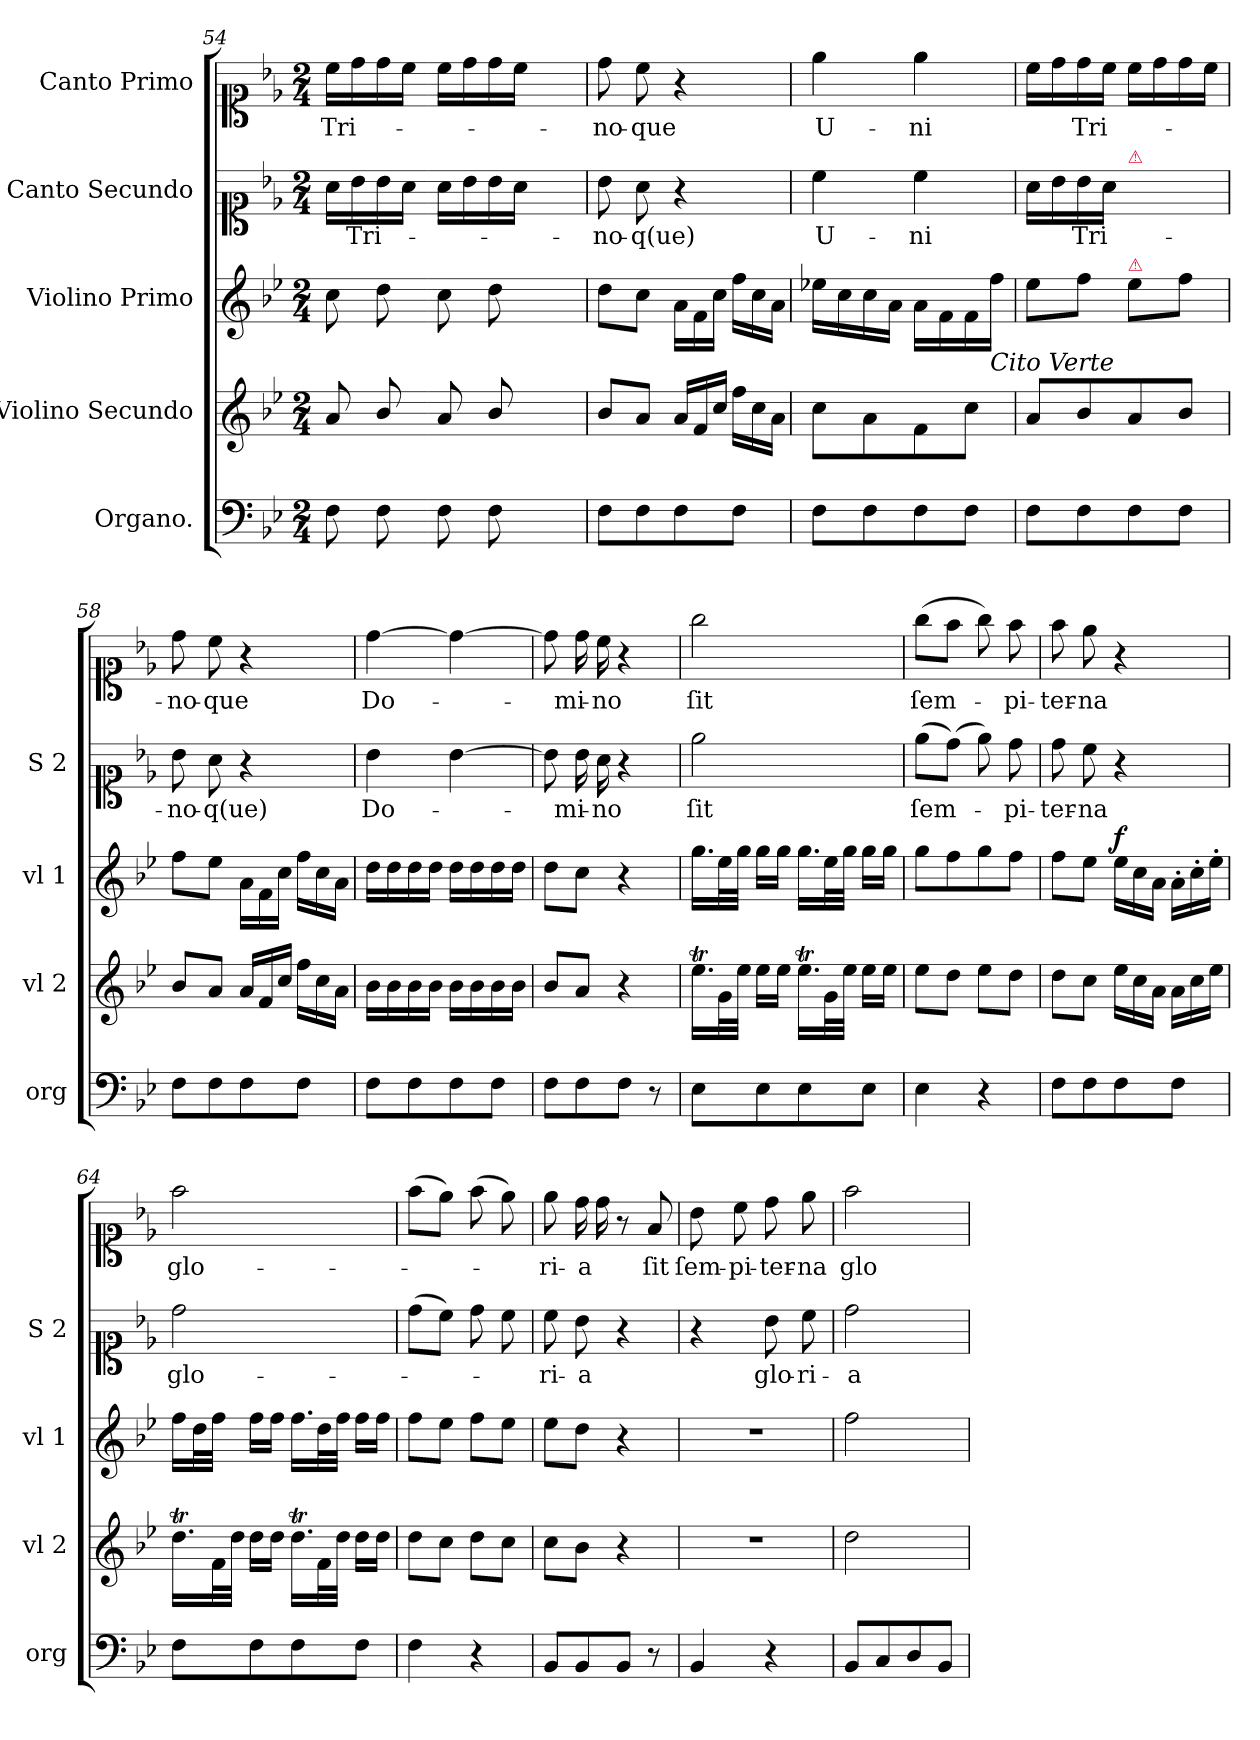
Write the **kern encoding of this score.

**kern	**kern	**kern	**dynam	**kern	**text	**kern	**text
*part5	*part4	*part3	*part3	*part2	*part2	*part1	*part1
*staff5	*staff4	*staff3	*staff3	*staff2	*staff2	*staff1	*staff1
*I"Organo.	*I"Violino Secundo	*I"Violino Primo	*	*I"Canto Secundo	*	*I"Canto Primo	*
*I'org	*I'vl 2	*I'vl 1	*	*I'S 2	*	*	*
*clefF4	*clefG2	*clefG2	*	*clefC1	*	*clefC1	*
*k[b-e-]	*k[b-e-]	*k[b-e-]	*	*k[b-e-]	*	*k[b-e-]	*
*B-:	*B-:	*B-:	*	*B-:	*	*B-:	*
*M2/4	*M2/4	*M2/4	*	*M2/4	*	*M2/4	*
=54	=54	=54	=54	=54	=54	=54	=54
8F\	8a/	8cc\	.	16a\LL	.	16cc\LL	Tri-
.	.	.	.	16b-\	Tri-	16dd\	.
8F\	8b-/	8dd\	.	16b-\	.	16dd\	.
.	.	.	.	16a\JJ	.	16cc\JJ	.
=-	=-	=-	=-	=-	=-	=-	=-
8F\	8a/	8cc\	.	16a\LL	.	16cc\LL	.
.	.	.	.	16b-\	.	16dd\	.
8F\	8b-/	8dd\	.	16b-\	.	16dd\	.
.	.	.	.	16a\JJ	.	16cc\JJ	.
=55	=55	=55	=55	=55	=55	=55	=55
8F\L	8b-/L	8dd\L	.	8b-\	-no-	8dd\	-no-
8F\	8a/J	8cc\J	.	8a\	-q(ue)	8cc\	-que
*	*Xtuplet	*Xtuplet	*	*	*	*	*
8F\	24a/LL	24a\LL	.	4r	.	4r	.
.	24f/	24f\	.	.	.	.	.
.	24cc/JJ	24cc\JJ	.	.	.	.	.
8F\J	24ff\LL	24ff\LL	.	.	.	.	.
.	24cc\	24cc\	.	.	.	.	.
.	24a\JJ	24a\JJ	.	.	.	.	.
=56	=56	=56	=56	=56	=56	=56	=56
8F\L	8cc\L	16ee-X\LL	.	4cc\	U-	4ee-\	U-
.	.	16cc\	.	.	.	.	.
8F\	8a\	16cc\	.	.	.	.	.
.	.	16a\JJ	.	.	.	.	.
8F\	8f\	16a\LL	.	4cc\	-ni	4ee-\	-ni
.	.	16f\	.	.	.	.	.
8F\J	8cc\J	16f\	.	.	.	.	.
!	!	!LO:TX:b:i:t=Cito Verte	!	!	!	!	!
.	.	16ff\JJ	.	.	.	.	.
=57	=57	=57	=57	=57	=57	=57	=57
8F\L	8a/L	8ee-\L	.	16a\LL	.	16cc\LL	.
.	.	.	.	16b-\	.	16dd\	.
8F\	8b-/	8ff\J	.	16b-\	Tri-	16dd\	Tri-
.	.	.	.	16a\JJ	.	16cc\JJ	.
!	!	!	!	!LO:TX:a:color=crimson:t=⚠	!	!	!
!	!	!LO:TX:a:color=crimson:t=⚠	!	!	!	!	!
8F\	8a/	8ee-\L	.	4a\yy	.	16cc\LL	.
.	.	.	.	.	.	16dd\	.
8F\J	8b-/J	8ff\J	.	.	.	16dd\	.
.	.	.	.	.	.	16cc\JJ	.
=58	=58	=58	=58	=58	=58	=58	=58
8F\L	8b-/L	8ff\L	.	8b-\	-no-	8dd\	-no-
8F\	8a/J	8ee-\J	.	8a\	-q(ue)	8cc\	-que
8F\	24a/LL	24a\LL	.	4r	.	4r	.
.	24f/	24f\	.	.	.	.	.
.	24cc/JJ	24cc\JJ	.	.	.	.	.
8F\J	24ff\LL	24ff\LL	.	.	.	.	.
.	24cc\	24cc\	.	.	.	.	.
.	24a\JJ	24a\JJ	.	.	.	.	.
=59	=59	=59	=59	=59	=59	=59	=59
8F\L	16b-\LL	16dd\LL	.	[y4b-\	Do-	[4dd\	Do-
.	16b-\	16dd\	.	.	.	.	.
8F\	16b-\	16dd\	.	.	.	.	.
.	16b-\JJ	16dd\JJ	.	.	.	.	.
8F\	16b-\LL	16dd\LL	.	4b-\_	.	4dd\_	.
.	16b-\	16dd\	.	.	.	.	.
8F\J	16b-\	16dd\	.	.	.	.	.
.	16b-\JJ	16dd\JJ	.	.	.	.	.
=60	=60	=60	=60	=60	=60	=60	=60
8F\L	8b-/L	8dd\L	.	8b-!\]	.	8dd!\]	.
8F\	8a/J	8cc\J	.	16b-\	-mi-	16dd\	-mi-
.	.	.	.	16a\	-no	16cc\	-no
8F\J	4r	4r	.	4r	.	4r	.
8r	.	.	.	.	.	.	.
=61	=61	=61	=61	=61	=61	=61	=61
8E-\L	16.ee-T\LL	16.gg\LL	.	2ee-\	ſit	2gg\	ſit
!	!LO:N:vis=32	!LO:N:vis=32	!	!	!	!	!
.	64g\L	64ee-\L	.	.	.	.	.
!	!LO:N:vis=32	!LO:N:vis=32	!	!	!	!	!
.	64ee-\JJJ	64gg\JJJ	.	.	.	.	.
8E-\	16ee-\LL	16gg\LL	.	.	.	.	.
.	16ee-\JJ	16gg\JJ	.	.	.	.	.
8E-\	16.ee-T\LL	16.gg\LL	.	.	.	.	.
!	!LO:N:vis=32	!LO:N:vis=32	!	!	!	!	!
.	64g\L	64ee-\L	.	.	.	.	.
!	!LO:N:vis=32	!LO:N:vis=32	!	!	!	!	!
.	64ee-\JJJ	64gg\JJJ	.	.	.	.	.
8E-\J	16ee-\LL	16gg\LL	.	.	.	.	.
.	16ee-\JJ	16gg\JJ	.	.	.	.	.
=62	=62	=62	=62	=62	=62	=62	=62
4E-\	8ee-\L	8gg\L	.	(8ee-\L	ſem-	(8gg\L	ſem-
.	8dd\J	8ff\	.	(8dd\J)	.	8ff\J	.
4r	8ee-\L	8gg\	.	8ee-\)	.	8gg\)	.
.	8dd\J	8ff\J	.	8dd\	-pi-	8ff\	-pi-
=63	=63	=63	=63	=63	=63	=63	=63
8F\L	8dd\L	8ff\L	.	8dd\	-ter-	8ff\	-ter-
8F\	8cc\J	8ee-\J	.	8cc\	-na	8ee-\	-na
!	!	!	!LO:DY:a	!	!	!	!
8F\	24ee-\LL	24ee-\LL	f	4r	.	4r	.
.	24cc\	24cc\	.	.	.	.	.
.	24a\JJ	24a\JJ	.	.	.	.	.
8F\J	24a\LL	24a'\LL	.	.	.	.	.
.	24cc\	24cc'\	.	.	.	.	.
.	24ee-\JJ	24ee-'\JJ	.	.	.	.	.
=64	=64	=64	=64	=64	=64	=64	=64
8F\L	16.ddt\LL	16ff\LL	.	2dd\	glo-	2ff\	glo-
.	.	32dd\L	.	.	.	.	.
!	!LO:N:vis=32	!	!	!	!	!	!
.	64f\L	32ff\JJJ	.	.	.	.	.
!	!LO:N:vis=32	!	!	!	!	!	!
.	64dd\JJJ	.	.	.	.	.	.
8F\	16dd\LL	16ff\LL	.	.	.	.	.
.	16dd\JJ	16ff\JJ	.	.	.	.	.
8F\	16.ddt\LL	16.ff\LL	.	.	.	.	.
!	!LO:N:vis=32	!LO:N:vis=32	!	!	!	!	!
.	64f\L	64dd\L	.	.	.	.	.
!	!LO:N:vis=32	!LO:N:vis=32	!	!	!	!	!
.	64dd\JJJ	64ff\JJJ	.	.	.	.	.
8F\J	16dd\LL	16ff\LL	.	.	.	.	.
.	16dd\JJ	16ff\JJ	.	.	.	.	.
=65	=65	=65	=65	=65	=65	=65	=65
4F\	8dd\L	8ff\L	.	(8dd\L	.	(8ff\L	.
.	8cc\J	8ee-\J	.	8cc\J)	.	8ee-\J)	.
4r	8dd\L	8ff\L	.	8dd\	.	(8ff\	.
.	8cc\J	8ee-\J	.	8cc\	.	8ee-\)	.
=66	=66	=66	=66	=66	=66	=66	=66
8BB-/L	8cc\L	8ee-\L	.	8cc\	-ri-	8ee-\	-ri-
8BB-/	8b-\J	8dd\J	.	8b-\	-a	16dd\	-a
.	.	.	.	.	.	16dd\	.
8BB-/J	4r	4r	.	4r	.	8r	.
8r	.	.	.	.	.	8f/	ſit
=67	=67	=67	=67	=67	=67	=67	=67
4BB-/	2r	2r	.	4r	.	8b-\	ſem-
.	.	.	.	.	.	8cc\	-pi-
4r	.	.	.	8b-\	glo-	8dd\	-ter-
.	.	.	.	8cc\	-ri-	8ee-\	-na
=68	=68	=68	=68	=68	=68	=68	=68
8BB-/L	2dd\	2ff\	.	2dd\	-a	2ff\	glo-
8C/	.	.	.	.	.	.	.
8D/	.	.	.	.	.	.	.
8BB-/J	.	.	.	.	.	.	.
=	=	=	=	=	=	=	=
*-	*-	*-	*-	*-	*-	*-	*-
